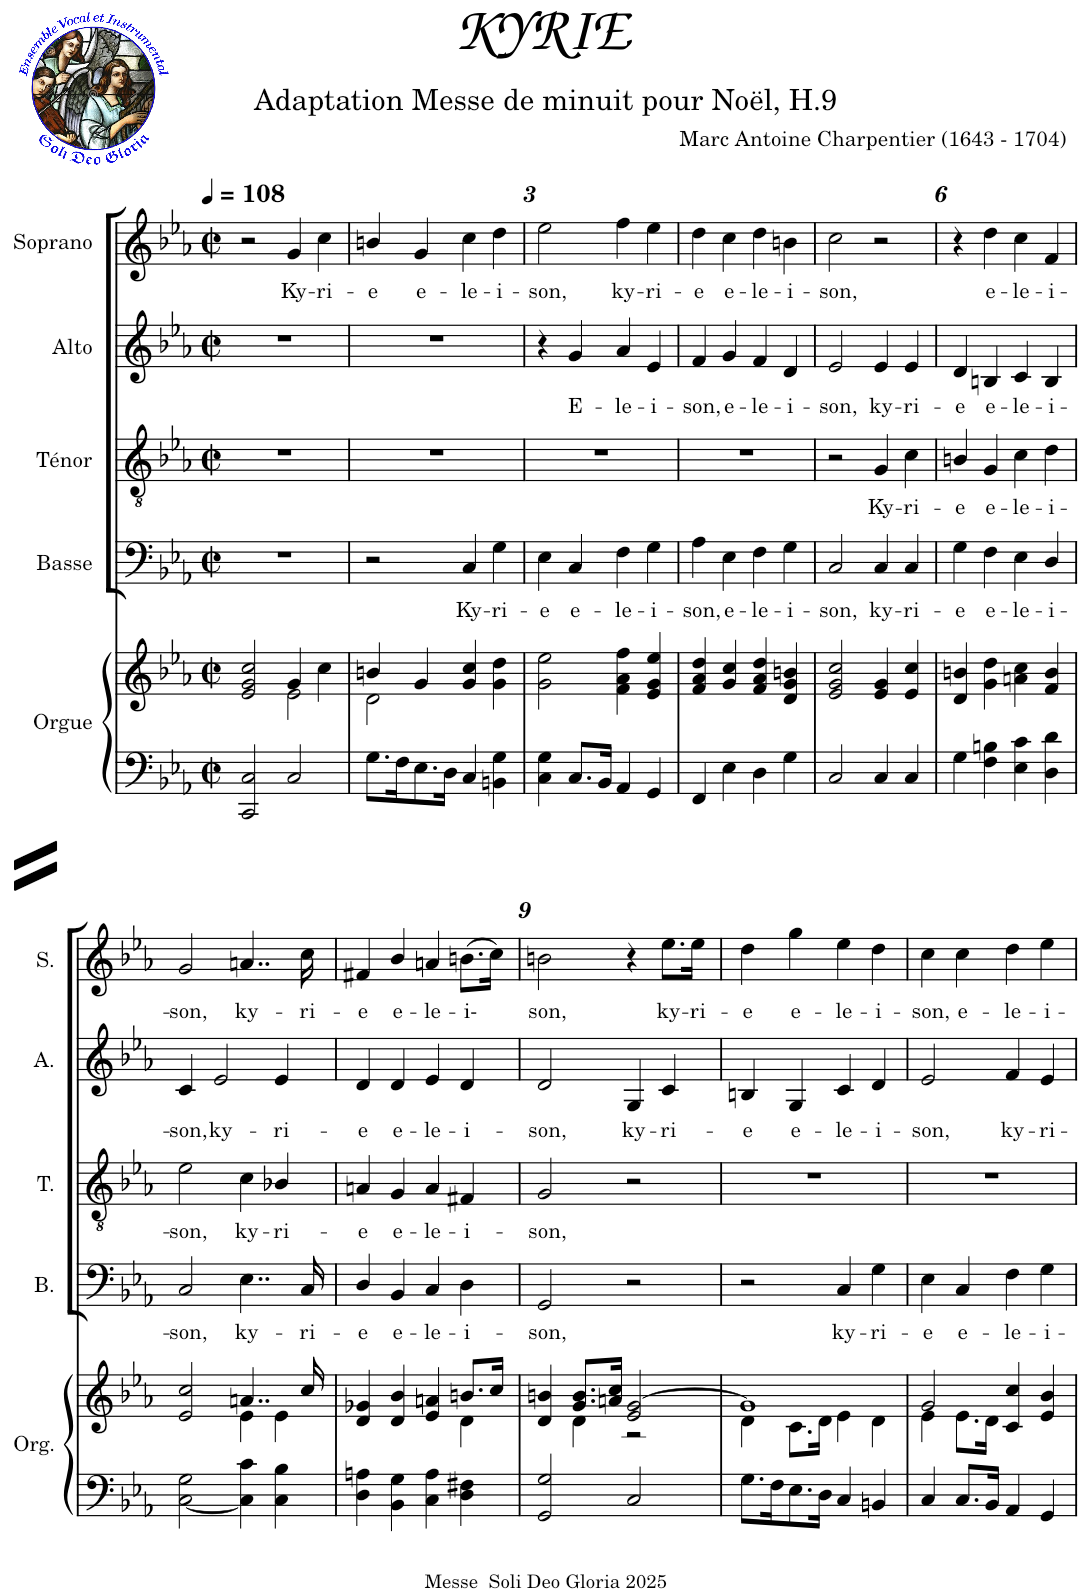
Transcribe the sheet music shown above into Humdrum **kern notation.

**kern	**kern	**kern	**text	**kern	**text	**kern	**text	**kern	**text
*part5	*part5	*part4	*part4	*part3	*part3	*part2	*part2	*part1	*part1
*staff6	*staff5	*staff4	*staff4	*staff3	*staff3	*staff2	*staff2	*staff1	*staff1
*I"Orgue	*	*I"Basse	*	*I"Ténor	*	*I"Alto	*	*I"Soprano	*
*I'Org.	*	*I'B.	*	*I'T.	*	*I'A.	*	*I'S.	*
*clefF4	*clefG2	*clefF4	*	*clefGv2	*	*clefG2	*	*clefG2	*
*k[b-e-a-]	*k[b-e-a-]	*k[b-e-a-]	*	*k[b-e-a-]	*	*k[b-e-a-]	*	*k[b-e-a-]	*
*M2/2	*M2/2	*M2/2	*	*M2/2	*	*M2/2	*	*M2/2	*
*met(c|)	*met(c|)	*met(c|)	*	*met(c|)	*	*met(c|)	*	*met(c|)	*
*MM108	*MM108	*MM108	*	*MM108	*	*MM108	*	*MM108	*
=1	=1	=1	=1	=1	=1	=1	=1	=1	=1
*	*^	*	*	*	*	*	*	*	*
2CC/ 2C/	2e-/ 2g/ 2cc/	2ryy	1r	.	1r	.	1r	.	2r	.
!	!	!	!	!	!	!	!	!	!	!LO:LY:b
2C/	4g/	2e-\	.	.	.	.	.	.	4g/	Ky-
!	!	!	!	!	!	!	!	!	!	!LO:LY:b
.	4cc\	.	.	.	.	.	.	.	4cc\	-ri-
=2	=2	=2	=2	=2	=2	=2	=2	=2	=2	=2
!	!	!	!	!	!	!	!	!	!	!LO:LY:b
8.G\L	4bn/	2d\	2r	.	1r	.	1r	.	4bn/	-e
16F\K	.	.	.	.	.	.	.	.	.	.
!	!	!	!	!	!	!	!	!	!	!LO:LY:b
8.E-\	4g/	.	.	.	.	.	.	.	4g/	e-
16D\Jk	.	.	.	.	.	.	.	.	.	.
!	!	!	!	!LO:LY:b	!	!	!	!	!	!LO:LY:b
4C/	4g/ 4cc/	2ryy	4C/	Ky-	.	.	.	.	4cc\	-le-
!	!	!	!	!LO:LY:b	!	!	!	!	!	!LO:LY:b
4BBn\ 4G\	4g\ 4dd\	.	4G\	-ri-	.	.	.	.	4dd\	-i-
*	*v	*v	*	*	*	*	*	*	*	*
=3	=3	=3	=3	=3	=3	=3	=3	=3	=3
!	!	!	!LO:LY:b	!	!	!	!	!	!LO:LY:b
4C\ 4G\	2g\ 2ee-\	4E-\	-e	1r	.	4r	.	2ee-\	-son,
!	!	!	!LO:LY:b	!	!	!	!LO:LY:b	!	!
8.C/L	.	4C/	e-	.	.	4g/	E-	.	.
16BB-/Jk	.	.	.	.	.	.	.	.	.
!	!	!	!LO:LY:b	!	!	!	!LO:LY:b	!	!LO:LY:b
4AA-/	4f\ 4a-\ 4ff\	4F\	-le-	.	.	4a-/	-le-	4ff\	ky-
!	!	!	!LO:LY:b	!	!	!	!LO:LY:b	!	!LO:LY:b
4GG/	4e-/ 4g/ 4ee-/	4G\	-i-	.	.	4e-/	-i-	4ee-\	-ri-
=4	=4	=4	=4	=4	=4	=4	=4	=4	=4
!	!	!	!LO:LY:b	!	!	!	!LO:LY:b	!	!LO:LY:b
4FF/	4f/ 4a-/ 4dd/	4A-\	-son,	1r	.	4f/	-son,	4dd\	-e
!	!	!	!LO:LY:b	!	!	!	!LO:LY:b	!	!LO:LY:b
4E-\	4g/ 4cc/	4E-\	e-	.	.	4g/	e-	4cc\	e-
!	!	!	!LO:LY:b	!	!	!	!LO:LY:b	!	!LO:LY:b
4D\	4f/ 4a-/ 4dd/	4F\	-le-	.	.	4f/	-le-	4dd\	-le-
!	!	!	!LO:LY:b	!	!	!	!LO:LY:b	!	!LO:LY:b
4G\	4d/ 4g/ 4bn/	4G\	-i-	.	.	4d/	-i-	4bn\	-i-
=5	=5	=5	=5	=5	=5	=5	=5	=5	=5
*	*^	*	*	*	*	*	*	*	*
!	!	!	!	!LO:LY:b	!	!	!	!LO:LY:b	!	!LO:LY:b
2C/	2e-/ 2g/ 2cc/	2ryy	2C/	-son,	2r	.	2e-/	-son,	2cc\	-son,
!	!	!	!	!LO:LY:b	!	!LO:LY:b	!	!LO:LY:b	!	!
4C/	4e-/ 4g/	2ryy	4C/	ky-	4G/	Ky-	4e-/	ky-	2r	.
!	!	!	!	!LO:LY:b	!	!LO:LY:b	!	!LO:LY:b	!	!
4C/	4e-/ 4cc/	.	4C/	-ri-	4c\	-ri-	4e-/	-ri-	.	.
*	*v	*v	*	*	*	*	*	*	*	*
=6	=6	=6	=6	=6	=6	=6	=6	=6	=6
!	!	!	!LO:LY:b	!	!LO:LY:b	!	!LO:LY:b	!	!
4G\	4d/ 4bn/	4G\	-e	4Bn/	-e	4d/	-e	4r	.
!	!	!	!LO:LY:b	!	!LO:LY:b	!	!LO:LY:b	!	!LO:LY:b
4F\ 4Bn\	4g\ 4dd\	4F\	e-	4G/	e-	4Bn/	e-	4dd\	e-
!	!	!	!LO:LY:b	!	!LO:LY:b	!	!LO:LY:b	!	!LO:LY:b
4E-\ 4c\	4an\ 4cc\	4E-\	-le-	4c\	-le-	4c/	-le-	4cc\	-le-
!	!	!	!LO:LY:b	!	!LO:LY:b	!	!LO:LY:b	!	!LO:LY:b
4D\ 4d\	4f/ 4b/	4D/	-i-	4d\	-i-	4B/	-i-	4f/	-i-
!!LO:LB:g=z
=7	=7	=7	=7	=7	=7	=7	=7	=7	=7
*	*^	*	*	*	*	*	*	*	*
!	!	!	!	!LO:LY:b	!	!LO:LY:b	!	!LO:LY:b	!	!LO:LY:b
[2C\ 2G\	2e-/ 2cc/	2ryy	2C/	-son,	2e-\	-son,	4c/	-son,	2g/	-son,
!	!	!	!	!	!	!	!	!LO:LY:b	!	!
.	.	.	.	.	.	.	2e-/	ky-	.	.
!	!	!	!	!LO:LY:b	!	!LO:LY:b	!	!	!	!LO:LY:b
4C\] 4c\	4..an/	4e-\	4..E-\	ky-	4c\	ky-	.	.	4..an/	ky-
!	!	!	!	!	!	!LO:LY:b	!	!LO:LY:b	!	!
4C\ 4B-\	.	4e-\	.	.	4B-X/	-ri-	4e-/	-ri-	.	.
!	!	!	!	!LO:LY:b	!	!	!	!	!	!LO:LY:b
.	16cc/	.	16C/	-ri-	.	.	.	.	16cc\	-ri-
=8	=8	=8	=8	=8	=8	=8	=8	=8	=8	=8
!	!	!	!	!LO:LY:b	!	!LO:LY:b	!	!LO:LY:b	!	!LO:LY:b
4D\ 4An\	4d/ 4g-X/	2ryy	4D/	-e	4An/	-e	4d/	-e	4f#X/	-e
!	!	!	!	!LO:LY:b	!	!LO:LY:b	!	!LO:LY:b	!	!LO:LY:b
4BB-\ 4G\	4d/ 4b-/	.	4BB-/	e-	4G/	e-	4d/	e-	4b-/	e-
!	!	!	!	!LO:LY:b	!	!LO:LY:b	!	!LO:LY:b	!	!LO:LY:b
4C\ 4A\	4e-/ 4an/	4ryy	4C/	-le-	4A/	-le-	4e-/	-le-	4an/	-le-
!	!	!	!	!LO:LY:b	!	!LO:LY:b	!	!LO:LY:b	!	!LO:LY:b
4D\ 4F#X\	8.bn/L	4d\	4D\	-i-	4F#X/	-i-	4d/	-i-	(>8.bn\L	-i-
.	16cc/Jk	.	.	.	.	.	.	.	16cc\Jk)	.
=9	=9	=9	=9	=9	=9	=9	=9	=9	=9	=9
!	!	!	!	!LO:LY:b	!	!LO:LY:b	!	!LO:LY:b	!	!LO:LY:b
2GG/ 2G/	4d/ 4bn/	4ryy	2GG/	-son,	2G/	-son,	2d/	-son,	2bn\	son,
.	8.g/ 8.b/L	4d\	.	.	.	.	.	.	.	.
.	16an/ 16cc/Jk	.	.	.	.	.	.	.	.	.
!	!	!	!	!	!	!	!	!LO:LY:b	!	!
2C/	2e-/ [2g/	2r	2r	.	2r	.	4G/	ky-	4r	.
!	!	!	!	!	!	!	!	!LO:LY:b	!	!LO:LY:b
.	.	.	.	.	.	.	4c/	-ri-	8.ee-\L	ky-
!	!	!	!	!	!	!	!	!	!	!LO:LY:b
.	.	.	.	.	.	.	.	.	16ee-\Jk	-ri-
=10	=10	=10	=10	=10	=10	=10	=10	=10	=10	=10
!	!	!	!	!	!	!	!	!LO:LY:b	!	!LO:LY:b
8.G\L	1g]	4d\	2r	.	1r	.	4Bn/	-e	4dd\	-e
16F\K	.	.	.	.	.	.	.	.	.	.
!	!	!	!	!	!	!	!	!LO:LY:b	!	!LO:LY:b
8.E-\	.	8.c\L	.	.	.	.	4G/	e-	4gg\	e-
16D\Jk	.	16d\Jk	.	.	.	.	.	.	.	.
!	!	!	!	!LO:LY:b	!	!	!	!LO:LY:b	!	!LO:LY:b
4C/	.	4e-\	4C/	ky-	.	.	4c/	-le-	4ee-\	-le-
!	!	!	!	!LO:LY:b	!	!	!	!LO:LY:b	!	!LO:LY:b
4BBn/	.	4d\	4G\	-ri-	.	.	4d/	-i-	4dd\	-i-
=11	=11	=11	=11	=11	=11	=11	=11	=11	=11	=11
!	!	!	!	!LO:LY:b	!	!	!	!LO:LY:b	!	!LO:LY:b
4C/	2g/	4e-\	4E-\	-e	1r	.	2e-/	-son,	4cc\	-son,
!	!	!	!	!LO:LY:b	!	!	!	!	!	!LO:LY:b
8.C/L	.	8.e-\L	4C/	e-	.	.	.	.	4cc\	e-
16BB-/Jk	.	16d\Jk	.	.	.	.	.	.	.	.
!	!	!	!	!LO:LY:b	!	!	!	!LO:LY:b	!	!LO:LY:b
4AA-/	4c/ 4cc/	2ryy	4F\	-le-	.	.	4f/	ky-	4dd\	-le-
!	!	!	!	!LO:LY:b	!	!	!	!LO:LY:b	!	!LO:LY:b
4GG/	4e-/ 4b-/	.	4G\	-i-	.	.	4e-/	-ri-	4ee-\	-i-
*	*v	*v	*	*	*	*	*	*	*	*
=	=	=	=	=	=	=	=	=	=
*-	*-	*-	*-	*-	*-	*-	*-	*-	*-
